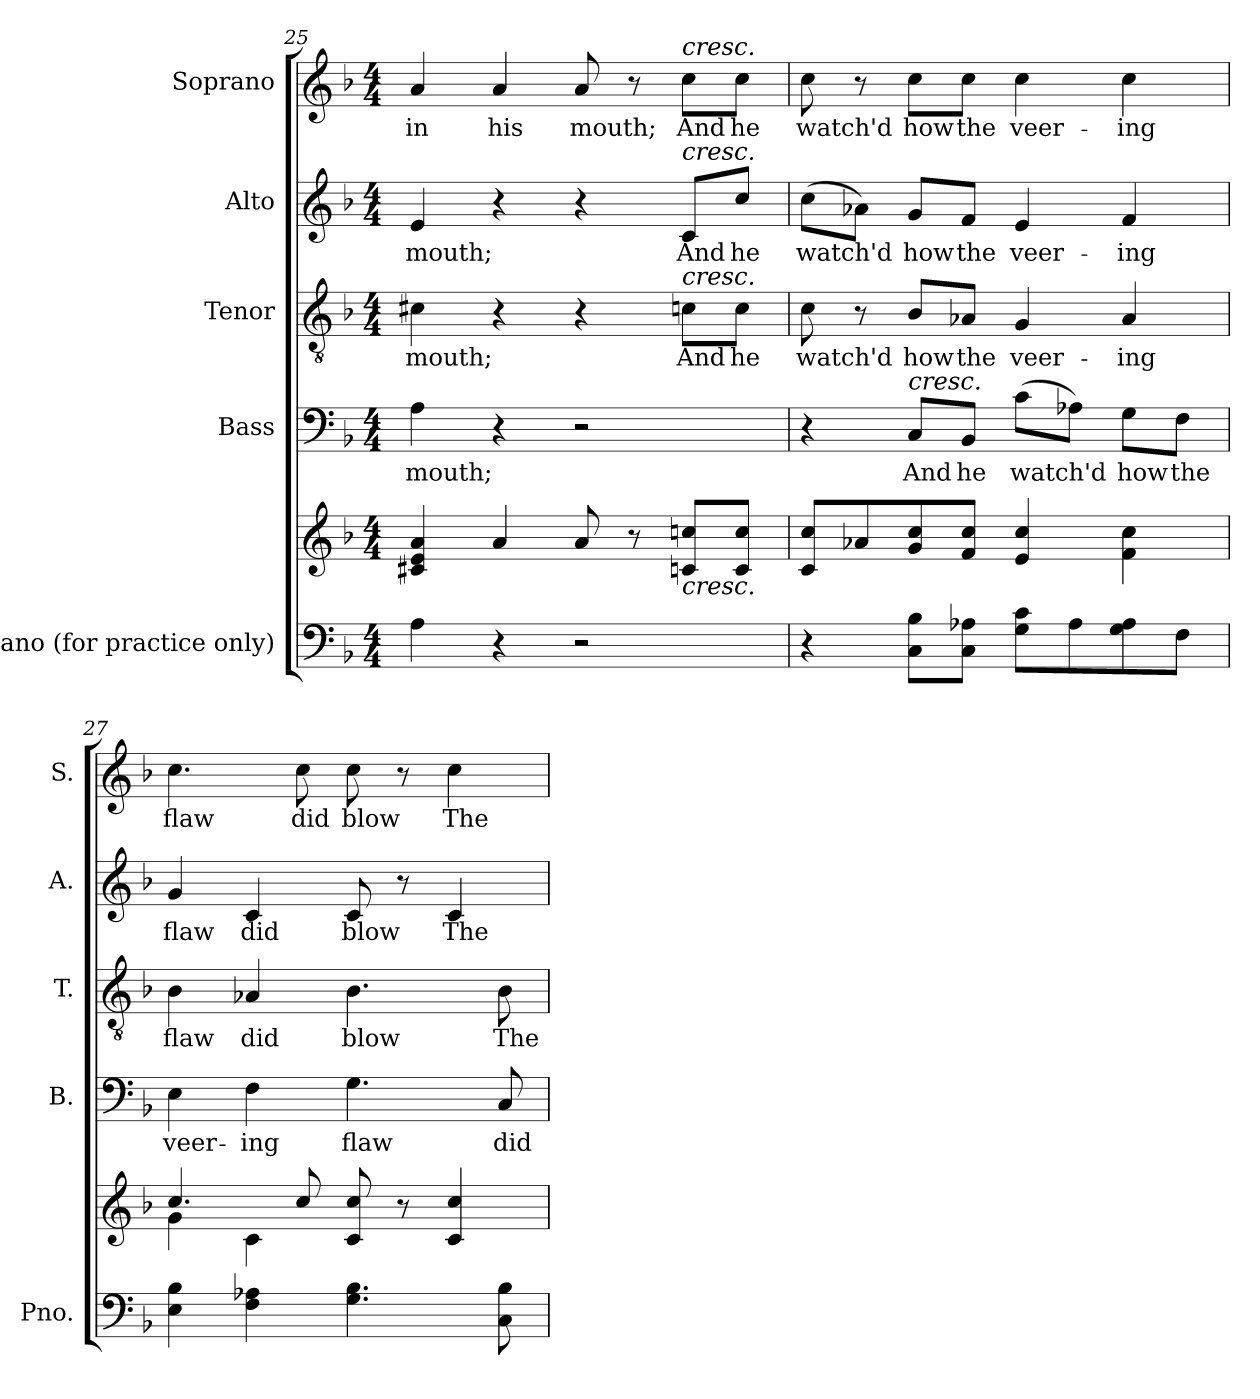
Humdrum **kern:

**kern	**kern	**kern	**text	**kern	**text	**kern	**text	**kern	**text
*part5	*part5	*part4	*part4	*part3	*part3	*part2	*part2	*part1	*part1
*staff6	*staff5	*staff4	*staff4	*staff3	*staff3	*staff2	*staff2	*staff1	*staff1
*I"Piano (for  practice only)	*	*I"Bass	*	*I"Tenor	*	*I"Alto	*	*I"Soprano	*
*I'Pno.	*	*I'B.	*	*I'T.	*	*I'A.	*	*I'S.	*
!!LO:LB:g=z
*clefF4	*clefG2	*clefF4	*	*clefGv2	*	*clefG2	*	*clefG2	*
*	*	*	*	*ITrd7c12	*	*	*	*	*
*k[b-]	*k[b-]	*k[b-]	*	*k[b-]	*	*k[b-]	*	*k[b-]	*
*F:	*F:	*F:	*	*F:	*	*F:	*	*F:	*
*M4/4	*M4/4	*M4/4	*	*M4/4	*	*M4/4	*	*M4/4	*
=25	=25	=25	=25	=25	=25	=25	=25	=25	=25
!	!	!	!LO:LY:b:color=#000000	!	!	!	!	!	!
!	!	!	!	!	!LO:LY:b:color=#000000	!	!	!	!
!	!	!	!	!	!	!	!LO:LY:b:color=#000000	!	!
!	!	!	!	!	!	!	!	!	!LO:LY:b:color=#000000
4Ai\	4c#Xi/ 4ei 4ai	4Ai\	mouth;	4C#Xi\	mouth;	4ei/	mouth;	4ai/	in
!	!	!	!	!	!	!	!	!	!LO:LY:b:color=#000000
4r	4ai/	4r	.	4r	.	4r	.	4ai/	his
!	!	!	!	!	!	!	!	!	!LO:LY:b:color=#000000
2r	8ai/	2r	.	4r	.	4r	.	8ai/	mouth;
.	8r	.	.	.	.	.	.	8r	.
!	!	!	!	!	!LO:LY:b:color=#000000	!	!	!	!
!	!	!	!	!	!	!	!LO:LY:b:color=#000000	!	!
!	!	!	!	!	!	!	!	!LO:TX:a:i:t=cresc.	!
!	!	!	!	!	!	!LO:TX:a:i:t=cresc.	!	!	!
!	!	!	!	!LO:TX:a:i:t=cresc.	!	!	!	!	!
!	!LO:TX:b:i:t=cresc.	!	!	!	!	!	!	!	!
!	!	!	!	!	!	!	!	!	!LO:LY:b:color=#000000
.	8cni/ 8ccniL	.	.	8Cni\L	And	8ci/L	And	8cci\L	And
!	!	!	!	!	!LO:LY:b:color=#000000	!	!	!	!
!	!	!	!	!	!	!	!LO:LY:b:color=#000000	!	!
!	!	!	!	!	!	!	!	!	!LO:LY:b:color=#000000
.	8ci/ 8cciJ	.	.	8Ci\J	he	8cci/J	he	8cci\J	he
=26	=26	=26	=26	=26	=26	=26	=26	=26	=26
!	!	!	!	!	!LO:LY:b:color=#000000	!	!	!	!
!	!	!	!	!	!	!	!LO:LY:b:color=#000000	!	!
!	!	!	!	!	!	!	!	!	!LO:LY:b:color=#000000
4r	8ci/ 8cciL	4r	.	8Ci\	watch'd	(8cci\L	watch'd	8cci\	watch'd
.	8a-Xi/	.	.	8r	.	8a-Xi\J)	.	8r	.
!	!	!	!LO:LY:b:color=#000000	!	!	!	!	!	!
!	!	!	!	!	!LO:LY:b:color=#000000	!	!	!	!
!	!	!	!	!	!	!	!LO:LY:b:color=#000000	!	!
!	!	!LO:TX:a:i:t=cresc.	!	!	!	!	!	!	!
!	!	!	!	!	!	!	!	!	!LO:LY:b:color=#000000
8Ci\ 8B-iL	8gi/ 8cci	8Ci/L	And	8BB-i/L	how	8gi/L	how	8cci\L	how
!	!	!	!LO:LY:b:color=#000000	!	!	!	!	!	!
!	!	!	!	!	!LO:LY:b:color=#000000	!	!	!	!
!	!	!	!	!	!	!	!LO:LY:b:color=#000000	!	!
!	!	!	!	!	!	!	!	!	!LO:LY:b:color=#000000
8Ci\ 8A-XiJ	8fi/ 8cciJ	8BB-i/J	he	8AA-Xi/J	the	8fi/J	the	8cci\J	the
!	!	!	!LO:LY:b:color=#000000	!	!	!	!	!	!
!	!	!	!	!	!LO:LY:b:color=#000000	!	!	!	!
!	!	!	!	!	!	!	!LO:LY:b:color=#000000	!	!
!	!	!	!	!	!	!	!	!	!LO:LY:b:color=#000000
8Gi\ 8ciL	4ei/ 4cci	(8ci\L	watch'd	4GGi/	veer-	4ei/	veer-	4cci\	veer-
8A-i\	.	8A-Xi\J)	.	.	.	.	.	.	.
!	!	!	!LO:LY:b:color=#000000	!	!	!	!	!	!
!	!	!	!	!	!LO:LY:b:color=#000000	!	!	!	!
!	!	!	!	!	!	!	!LO:LY:b:color=#000000	!	!
!	!	!	!	!	!	!	!	!	!LO:LY:b:color=#000000
8Gi\ 8A-i	4fi\ 4cci	8Gi\L	how	4AA-i/	-ing	4fi/	-ing	4cci\	-ing
!	!	!	!LO:LY:b:color=#000000	!	!	!	!	!	!
8Fi\J	.	8Fi\J	the	.	.	.	.	.	.
=27	=27	=27	=27	=27	=27	=27	=27	=27	=27
*	*^	*	*	*	*	*	*	*	*
!	!	!	!	!LO:LY:b:color=#000000	!	!	!	!	!	!
!	!	!	!	!	!	!LO:LY:b:color=#000000	!	!	!	!
!	!	!	!	!	!	!	!	!LO:LY:b:color=#000000	!	!
!	!	!	!	!	!	!	!	!	!	!LO:LY:b:color=#000000
4Ei\ 4B-i	4.cci/	4gi\	4Ei\	veer-	4BB-i\	flaw	4gi/	flaw	4.cci\	flaw
!	!	!	!	!LO:LY:b:color=#000000	!	!	!	!	!	!
!	!	!	!	!	!	!LO:LY:b:color=#000000	!	!	!	!
!	!	!	!	!	!	!	!	!LO:LY:b:color=#000000	!	!
4Fi\ 4A-Xi	.	4ci\	4Fi\	-ing	4AA-Xi/	did	4ci/	did	.	.
!	!	!	!	!	!	!	!	!	!	!LO:LY:b:color=#000000
.	8cci/	.	.	.	.	.	.	.	8cci\	did
!	!	!	!	!LO:LY:b:color=#000000	!	!	!	!	!	!
!	!	!	!	!	!	!LO:LY:b:color=#000000	!	!	!	!
!	!	!	!	!	!	!	!	!LO:LY:b:color=#000000	!	!
!	!	!	!	!	!	!	!	!	!	!LO:LY:b:color=#000000
4.Gi\ 4.B-i	8ci/ 8cci	2ryy	4.Gi\	flaw	4.BB-i\	blow	8ci/	blow	8cci\	blow
.	8r	.	.	.	.	.	8r	.	8r	.
!	!	!	!	!	!	!	!	!LO:LY:b:color=#000000	!	!
!	!	!	!	!	!	!	!	!	!	!LO:LY:b:color=#000000
.	4ci/ 4cci	.	.	.	.	.	4ci/	The	4cci\	The
!	!	!	!	!LO:LY:b:color=#000000	!	!	!	!	!	!
!	!	!	!	!	!	!LO:LY:b:color=#000000	!	!	!	!
8Ci\ 8B-i	.	.	8Ci/	did	8BB-i\	The	.	.	.	.
*	*v	*v	*	*	*	*	*	*	*	*
=	=	=	=	=	=	=	=	=	=
*-	*-	*-	*-	*-	*-	*-	*-	*-	*-
